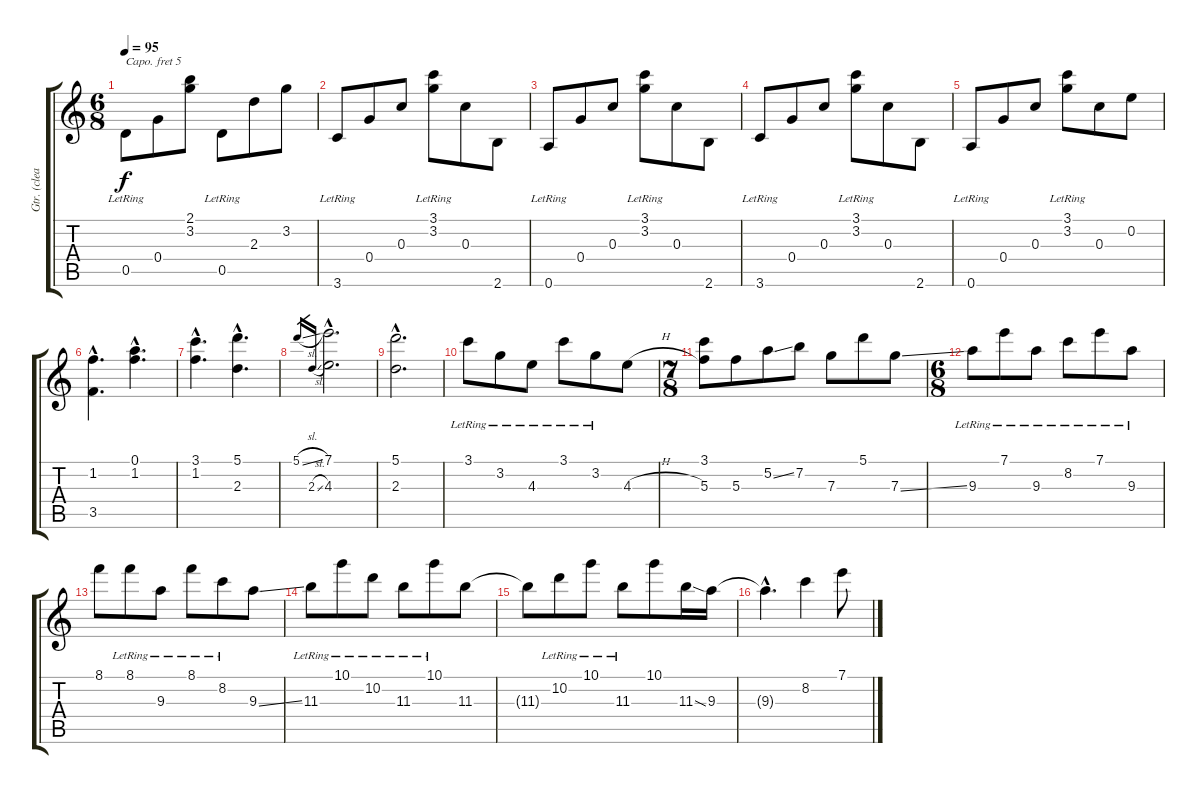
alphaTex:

\track ("Gtr. (clean + reverb)" "Gtr. (clea") {instrument electricguitarjazz}
\staff {score tabs}
\capo 5
\tuning (E4 B3 G3 D3 A2 E2) {hide}
\ts (6 8)
\tempo 95
\clef g2
\ks c
0.5{lr}.8{dy f} 0.4.8 (2.1 3.2).8 0.5{lr}.8 2.3.8 3.2.8 |
3.6{lr}.8 0.4.8 0.3.8 (3.1{lr} 3.2{lr}).8 0.3.8 2.6.8 |
0.6{lr}.8 0.4.8 0.3.8 (3.1{lr} 3.2{lr}).8 0.3.8 2.6.8 |
3.6{lr}.8 0.4.8 0.3.8 (3.1{lr} 3.2{lr}).8 0.3.8 2.6.8 |
0.6{lr}.8 0.4.8 0.3.8 (3.1{lr} 3.2{lr}).8 0.3.8 0.2.8 |
(1.2{hac} 3.5{hac}).4{d} (0.1{hac} 1.2{hac}).4{d} |
(3.1{hac} 1.2{hac}).4{d} (5.1{hac} 2.3{hac}).4{d} |
5.1{sl}.16{gr} 2.3{sl}.16{gr} (7.1{hac} 4.3{hac}).2{d} |
(5.1{hac} 2.3{hac}).2{d} |
3.1{lr}.8 3.2{lr}.8 4.3{lr}.8 3.1{lr}.8 3.2{lr}.8 4.3{h}.8 |
\ts (7 8)
(3.1 5.3).8 5.3.8 5.2{ss}.8 7.2.8 7.3.8 5.1.8 7.3{ss}.8 |
\ts (6 8)
9.3{lr}.8 7.1{lr}.8 9.3{lr}.8 8.2{lr}.8 7.1{lr}.8 9.3{lr}.8 |
8.1.8 8.1{lr}.8 9.3{lr}.8 8.1{lr}.8 8.2{lr}.8 9.3{ss}.8 |
11.3{lr}.8 10.1{lr}.8 10.2{lr}.8 11.3{lr}.8 10.1{lr}.8 11.3.8 |
11.3{t}.8 10.2{lr}.8 10.1{lr}.8 11.3{lr}.8 10.1.8 11.3{ss}.16 9.3.16 |
9.3{hac t}.4{d} 8.2.4 7.1.8
